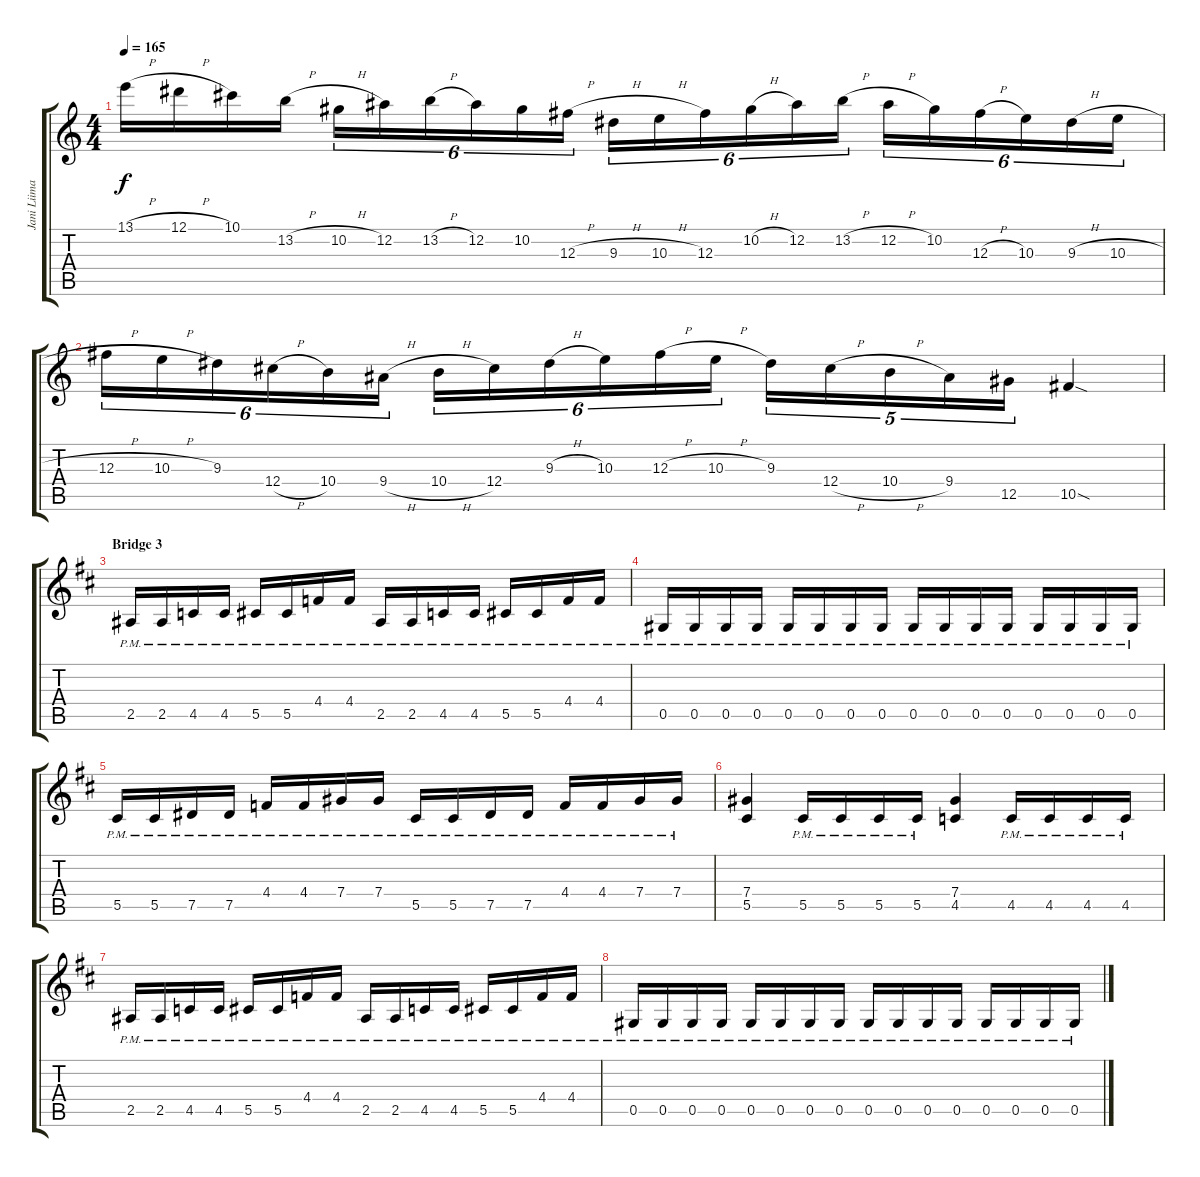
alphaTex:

\track ("Jani Liimatainen" "Jani Liima") {instrument distortionguitar}
\staff {score tabs}
\tuning (Eb4 Bb3 Gb3 Db3 Ab2 Eb2) {hide}
\ts (4 4)
\tempo 165
\clef g2
\ks aminor
13.1{h}.16{dy f} 12.1{h}.16 10.1.16 13.2{h}.16 10.2{h}.16{tu (6 4)} 12.2.16{tu (6 4)} 13.2{h}.16{tu (6 4)} 12.2.16{tu (6 4)} 10.2.16{tu (6 4)} 12.3{h}.16{tu (6 4)} 9.3{h}.16{tu (6 4)} 10.3{h}.16{tu (6 4)} 12.3.16{tu (6 4)} 10.2{h}.16{tu (6 4)} 12.2.16{tu (6 4)} 13.2{h}.16{tu (6 4)} 12.2{h}.16{tu (6 4)} 10.2.16{tu (6 4)} 12.3{h}.16{tu (6 4)} 10.3.16{tu (6 4)} 9.3{h}.16{tu (6 4)} 10.3{h}.16{tu (6 4)} |
12.3{h}.16{tu (6 4)} 10.3{h}.16{tu (6 4)} 9.3.16{tu (6 4)} 12.4{h}.16{tu (6 4)} 10.4.16{tu (6 4)} 9.4{h}.16{tu (6 4)} 10.4{h}.16{tu (6 4)} 12.4.16{tu (6 4)} 9.3{h}.16{tu (6 4)} 10.3.16{tu (6 4)} 12.3{h}.16{tu (6 4)} 10.3{h}.16{tu (6 4)} 9.3.16{tu (5 4)} 12.4{h}.16{tu (5 4)} 10.4{h}.16{tu (5 4)} 9.4.16{tu (5 4)} 12.5.16{tu (5 4)} 10.5{sod}.4 |
\section ("" "Bridge 3")
\ks bminor
2.5{pm}.16{volume 14} 2.5{pm}.16 4.5{pm}.16 4.5{pm}.16 5.5{pm}.16 5.5{pm}.16 4.4{pm}.16 4.4{pm}.16 2.5{pm}.16 2.5{pm}.16 4.5{pm}.16 4.5{pm}.16 5.5{pm}.16 5.5{pm}.16 4.4{pm}.16 4.4{pm}.16 |
0.5{pm}.16 0.5{pm}.16 0.5{pm}.16 0.5{pm}.16 0.5{pm}.16 0.5{pm}.16 0.5{pm}.16 0.5{pm}.16 0.5{pm}.16 0.5{pm}.16 0.5{pm}.16 0.5{pm}.16 0.5{pm}.16 0.5{pm}.16 0.5{pm}.16 0.5{pm}.16 |
5.5{pm}.16 5.5{pm}.16 7.5{pm}.16 7.5{pm}.16 4.4{pm}.16 4.4{pm}.16 7.4{pm}.16 7.4{pm}.16 5.5{pm}.16 5.5{pm}.16 7.5{pm}.16 7.5{pm}.16 4.4{pm}.16 4.4{pm}.16 7.4{pm}.16 7.4{pm}.16 |
(7.4 5.5).4 5.5{pm}.16 5.5{pm}.16 5.5{pm}.16 5.5{pm}.16 (7.4 4.5).4 4.5{pm}.16 4.5{pm}.16 4.5{pm}.16 4.5{pm}.16 |
2.5{pm}.16 2.5{pm}.16 4.5{pm}.16 4.5{pm}.16 5.5{pm}.16 5.5{pm}.16 4.4{pm}.16 4.4{pm}.16 2.5{pm}.16 2.5{pm}.16 4.5{pm}.16 4.5{pm}.16 5.5{pm}.16 5.5{pm}.16 4.4{pm}.16 4.4{pm}.16 |
0.5{pm}.16 0.5{pm}.16 0.5{pm}.16 0.5{pm}.16 0.5{pm}.16 0.5{pm}.16 0.5{pm}.16 0.5{pm}.16 0.5{pm}.16 0.5{pm}.16 0.5{pm}.16 0.5{pm}.16 0.5{pm}.16 0.5{pm}.16 0.5{pm}.16 0.5{pm}.16
